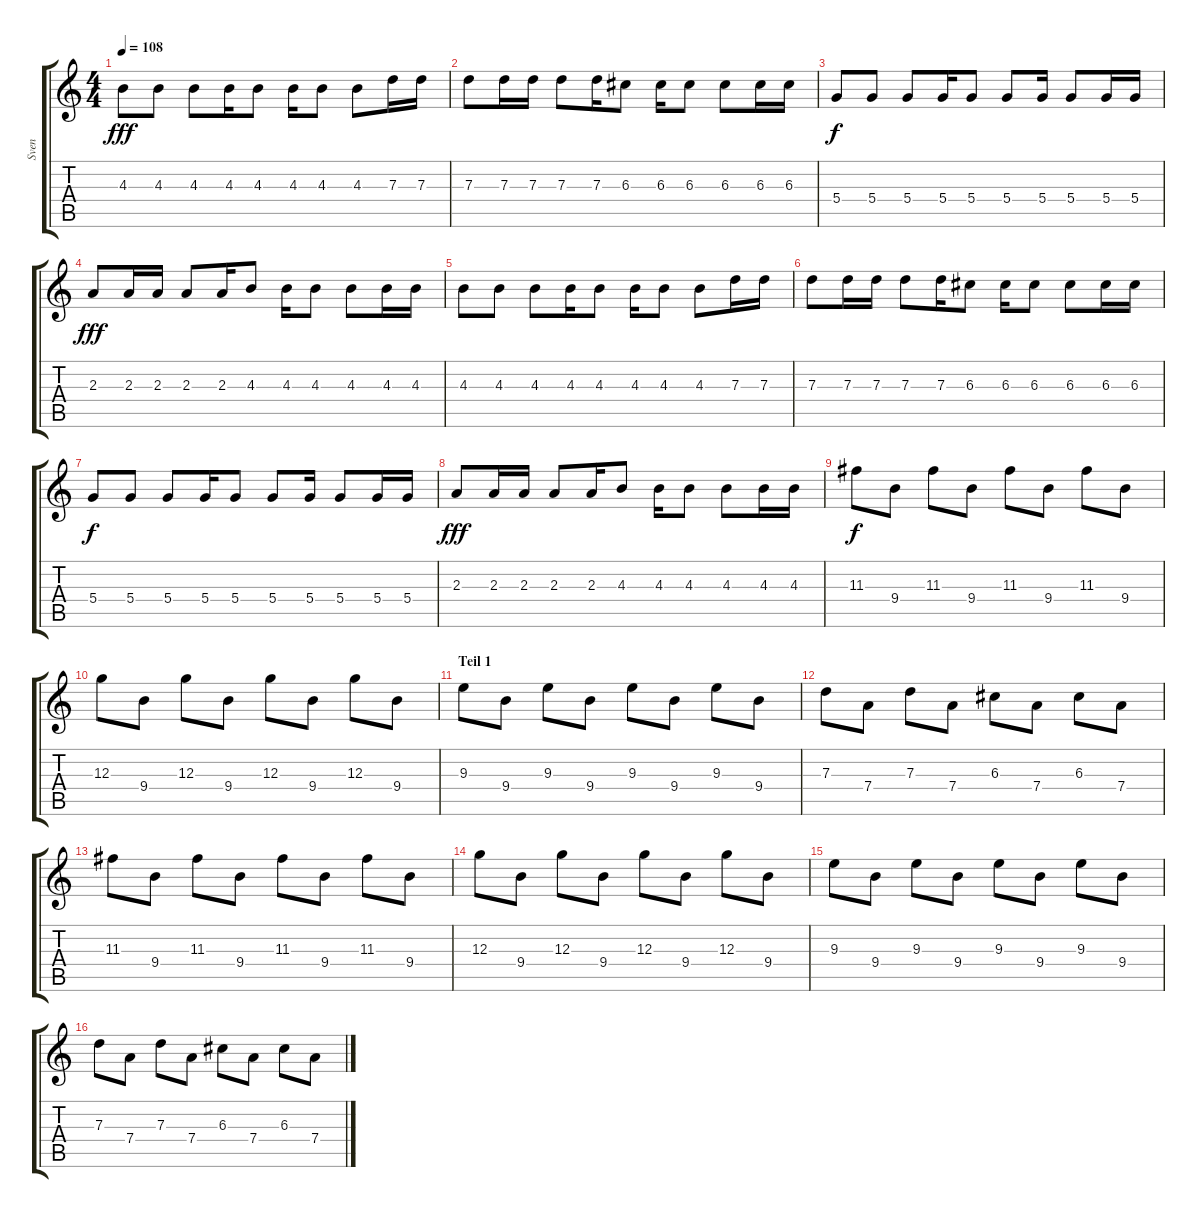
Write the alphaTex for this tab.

\track ("Sven" "Sven") {instrument overdrivenguitar}
\staff {score tabs}
\tuning (E4 B3 G3 D3 A2 E2) {hide}
\ts (4 4)
\tempo 108
\clef g2
\ks c
4.3.8{dy fff instrument overdrivenguitar} 4.3.8 4.3.8 4.3.16 4.3.8 4.3.16 4.3.8 4.3.8 7.3.16 7.3.16 |
7.3.8 7.3.16 7.3.16 7.3.8 7.3.16 6.3.8 6.3.16 6.3.8 6.3.8 6.3.16 6.3.16 |
5.4.8{dy f} 5.4.8 5.4.8 5.4.16 5.4.8 5.4.8 5.4.16 5.4.8 5.4.16 5.4.16 |
2.3.8{dy fff} 2.3.16 2.3.16 2.3.8 2.3.16 4.3.8 4.3.16 4.3.8 4.3.8 4.3.16 4.3.16 |
4.3.8 4.3.8 4.3.8 4.3.16 4.3.8 4.3.16 4.3.8 4.3.8 7.3.16 7.3.16 |
7.3.8 7.3.16 7.3.16 7.3.8 7.3.16 6.3.8 6.3.16 6.3.8 6.3.8 6.3.16 6.3.16 |
5.4.8{dy f} 5.4.8 5.4.8 5.4.16 5.4.8 5.4.8 5.4.16 5.4.8 5.4.16 5.4.16 |
2.3.8{dy fff} 2.3.16 2.3.16 2.3.8 2.3.16 4.3.8 4.3.16 4.3.8 4.3.8 4.3.16 4.3.16 |
11.3.8{dy f} 9.4.8 11.3.8 9.4.8 11.3.8 9.4.8 11.3.8 9.4.8 |
12.3.8 9.4.8 12.3.8 9.4.8 12.3.8 9.4.8 12.3.8 9.4.8 |
\section ("" "Teil 1")
9.3.8 9.4.8 9.3.8 9.4.8 9.3.8 9.4.8 9.3.8 9.4.8 |
7.3.8 7.4.8 7.3.8 7.4.8 6.3.8 7.4.8 6.3.8 7.4.8 |
11.3.8 9.4.8 11.3.8 9.4.8 11.3.8 9.4.8 11.3.8 9.4.8 |
12.3.8 9.4.8 12.3.8 9.4.8 12.3.8 9.4.8 12.3.8 9.4.8 |
9.3.8 9.4.8 9.3.8 9.4.8 9.3.8 9.4.8 9.3.8 9.4.8 |
7.3.8 7.4.8 7.3.8 7.4.8 6.3.8 7.4.8 6.3.8 7.4.8
